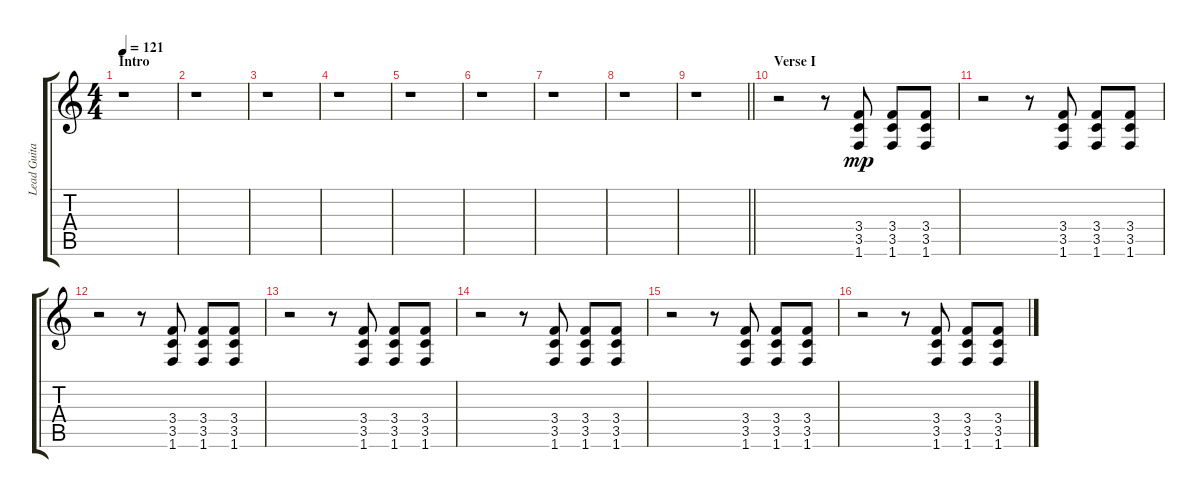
\track ("Lead Guitar" "Lead Guita") {instrument distortionguitar}
\staff {score tabs}
\tuning (E4 B3 G3 D3 A2 E2) {hide}
\ts (4 4)
\section ("" "Intro")
\tempo 121
\clef g2
\ks c
r.1{dy mp instrument distortionguitar} |
r.1 |
r.1 |
r.1 |
r.1 |
r.1 |
r.1 |
r.1 |
\barLineRight lightlight
r.1 |
\section ("" "Verse I")
r.2 r.8 (3.4 3.5 1.6).8 (3.4 3.5 1.6).8 (3.4 3.5 1.6).8 |
r.2 r.8 (3.4 3.5 1.6).8 (3.4 3.5 1.6).8 (3.4 3.5 1.6).8 |
r.2 r.8 (3.4 3.5 1.6).8 (3.4 3.5 1.6).8 (3.4 3.5 1.6).8 |
r.2 r.8 (3.4 3.5 1.6).8 (3.4 3.5 1.6).8 (3.4 3.5 1.6).8 |
r.2 r.8 (3.4 3.5 1.6).8 (3.4 3.5 1.6).8 (3.4 3.5 1.6).8 |
r.2 r.8 (3.4 3.5 1.6).8 (3.4 3.5 1.6).8 (3.4 3.5 1.6).8 |
r.2 r.8 (3.4 3.5 1.6).8 (3.4 3.5 1.6).8 (3.4 3.5 1.6).8
